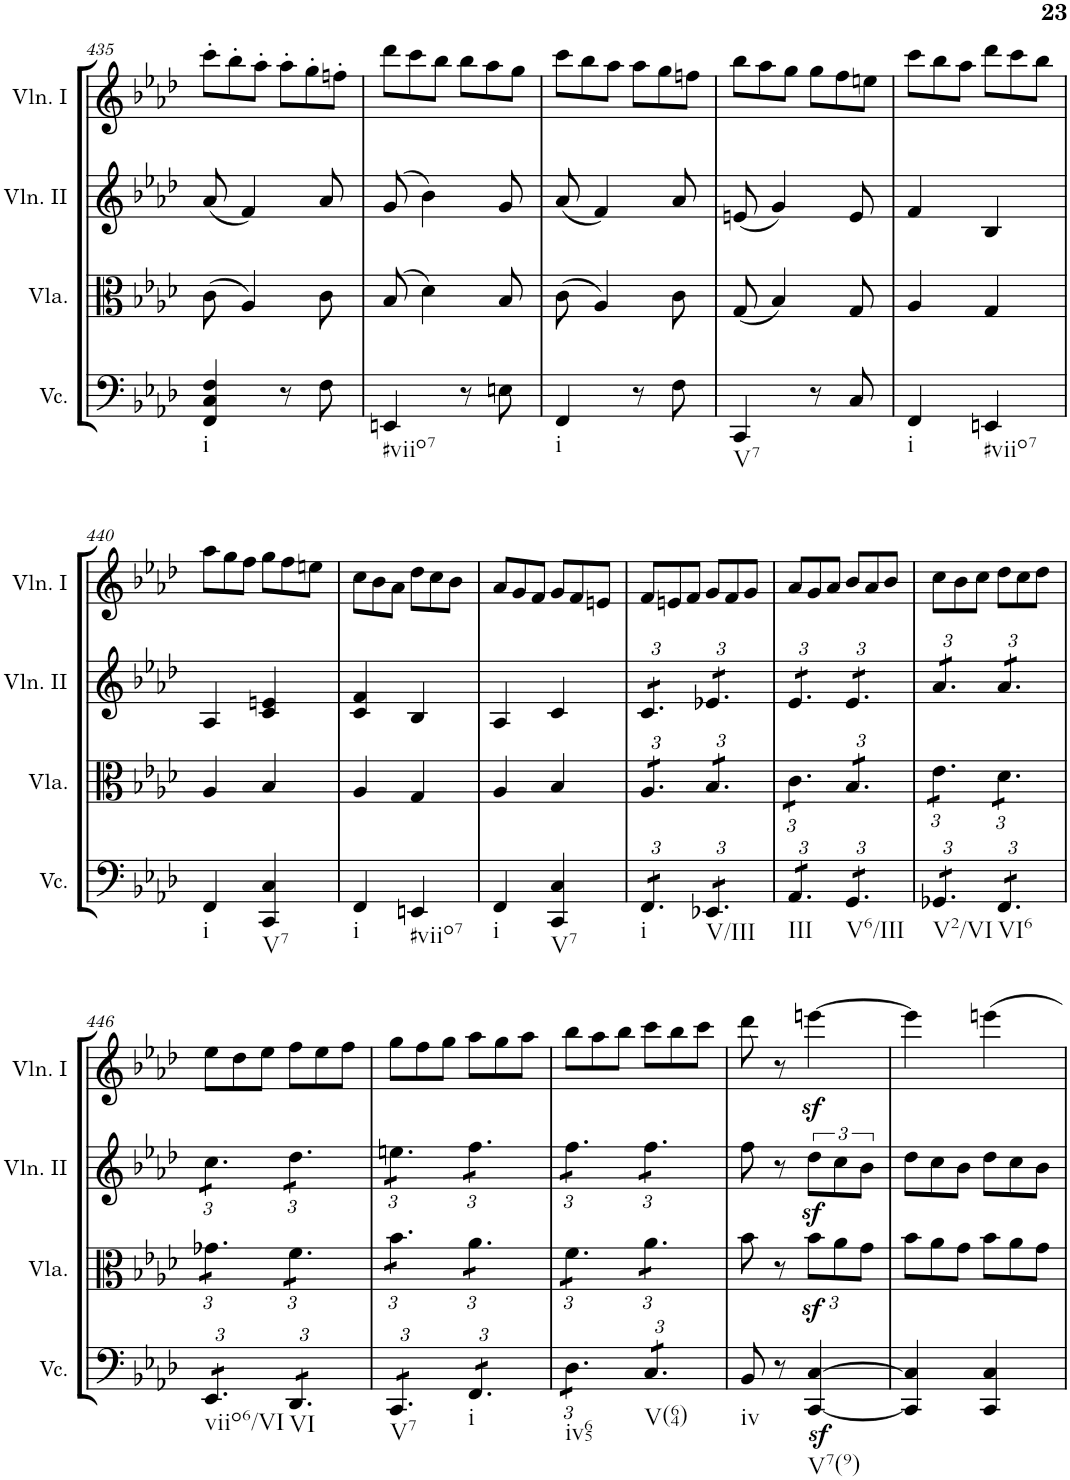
**kern	**kern	**kern	**kern
*part4	*part3	*part2	*part1
*staff4	*staff3	*staff2	*staff1
*I"Violoncello	*I"Viola	*I"Violino II	*I"Violino I
*I'Vc.	*I'Vla.	*I'Vln. II	*I'Vln. I
!!LO:PB:g=z
*clefF4	*clefC3	*clefG2	*clefG2
*k[b-e-a-d-]	*k[b-e-a-d-]	*k[b-e-a-d-]	*k[b-e-a-d-]
*M2/4	*M2/4	*M2/4	*M2/4
*	*	*	*Xtuplet
=435	=435	=435	=435
!LO:TX:b:t=i	!	!	!
4FF/ 4C/ 4F/	(8c\	(8a-/	12ccc'\L
.	.	.	12bb-'\
.	4A-/)	4f/)	.
.	.	.	12aa-'\J
8r	.	.	12aa-'\L
.	.	.	12gg'\
8F\	8c\	8a-/	.
.	.	.	12ffn'\J
=436	=436	=436	=436
!LO:TX:b:t=#viio7	!	!	!
4EEn/	(8B-/	(8g/	12ddd-\L
.	.	.	12ccc\
.	4d-\)	4b-\)	.
.	.	.	12bb-\J
8r	.	.	12bb-\L
.	.	.	12aa-\
8En\	8B-/	8g/	.
.	.	.	12gg\J
=437	=437	=437	=437
!LO:TX:b:t=i	!	!	!
4FF/	(8c\	(8a-/	12ccc\L
.	.	.	12bb-\
.	4A-/)	4f/)	.
.	.	.	12aa-\J
8r	.	.	12aa-\L
.	.	.	12gg\
8F\	8c\	8a-/	.
.	.	.	12ffn\J
=438	=438	=438	=438
!LO:TX:b:t=V7	!	!	!
4CC/	(8G/	(8en/	12bb-\L
.	.	.	12aa-\
.	4B-/)	4g/)	.
.	.	.	12gg\J
8r	.	.	12gg\L
.	.	.	12ff\
8C/	8G/	8e/	.
.	.	.	12een\J
=439	=439	=439	=439
!LO:TX:b:t=i	!	!	!
4FF/	4A-/	4f/	12ccc\L
.	.	.	12bb-\
.	.	.	12aa-\J
!LO:TX:b:t=#viio7	!	!	!
4EEn/	4G/	4B-/	12ddd-\L
.	.	.	12ccc\
.	.	.	12bb-\J
!!LO:LB:g=z
=440	=440	=440	=440
!LO:TX:b:t=i	!	!	!
4FF/	4A-/	4A-/	12aa-\L
.	.	.	12gg\
.	.	.	12ff\J
!LO:TX:b:t=V7	!	!	!
4CC/ 4C/	4B-/	4c/ 4en/	12gg\L
.	.	.	12ff\
.	.	.	12een\J
=441	=441	=441	=441
!LO:TX:b:t=i	!	!	!
4FF/	4A-/	4c/ 4f/	12cc\L
.	.	.	12b-\
.	.	.	12a-\J
!LO:TX:b:t=#viio7	!	!	!
4EEn/	4G/	4B-/	12dd-\L
.	.	.	12cc\
.	.	.	12b-\J
=442	=442	=442	=442
!LO:TX:b:t=i	!	!	!
4FF/	4A-/	4A-/	12a-/L
.	.	.	12g/
.	.	.	12f/J
!LO:TX:b:t=V7	!	!	!
4CC/ 4C/	4B-/	4c/	12g/L
.	.	.	12f/
.	.	.	12en/J
=443	=443	=443	=443
!LO:TX:b:t=i	!	!	!
*tremolo	*	*	*
*	*tremolo	*	*
*	*	*tremolo	*
12FF/L	12A-/L	12c/L	12f/L
12FF/	12A-/	12c/	12en/
12FF/J	12A-/J	12c/J	12f/J
!LO:TX:b:t=V/III	!	!	!
12EE-X/L	12B-/L	12e-X/L	12g/L
12EE-X/	12B-/	12e-X/	12f/
12EE-X/J	12B-/J	12e-X/J	12g/J
=444	=444	=444	=444
!LO:TX:b:t=III	!	!	!
12AA-/L	12c\L	12e-/L	12a-/L
12AA-/	12c\	12e-/	12g/
12AA-/J	12c\J	12e-/J	12a-/J
!LO:TX:b:t=V6/III	!	!	!
12GG/L	12B-/L	12e-/L	12b-/L
12GG/	12B-/	12e-/	12a-/
12GG/J	12B-/J	12e-/J	12b-/J
=445	=445	=445	=445
!LO:TX:b:t=V2/VI	!	!	!
12GG-X/L	12e-\L	12a-/L	12cc\L
12GG-X/	12e-\	12a-/	12b-\
12GG-X/J	12e-\J	12a-/J	12cc\J
!LO:TX:b:t=VI6	!	!	!
12FF/L	12d-\L	12a-/L	12dd-\L
12FF/	12d-\	12a-/	12cc\
12FF/J	12d-\J	12a-/J	12dd-\J
!!LO:LB:g=z
=446	=446	=446	=446
!LO:TX:b:t=viio6/VI	!	!	!
12EE-/L	12g-X\L	12cc\L	12ee-\L
12EE-/	12g-X\	12cc\	12dd-\
12EE-/J	12g-X\J	12cc\J	12ee-\J
!LO:TX:b:t=VI	!	!	!
12DD-/L	12f\L	12dd-\L	12ff\L
12DD-/	12f\	12dd-\	12ee-\
12DD-/J	12f\J	12dd-\J	12ff\J
=447	=447	=447	=447
!LO:TX:b:t=V7	!	!	!
12CC/L	12b-\L	12een\L	12gg\L
12CC/	12b-\	12een\	12ff\
12CC/J	12b-\J	12een\J	12gg\J
!LO:TX:b:t=i	!	!	!
12FF/L	12a-\L	12ff\L	12aa-\L
12FF/	12a-\	12ff\	12gg\
12FF/J	12a-\J	12ff\J	12aa-\J
=448	=448	=448	=448
!LO:TX:b:t=iv65	!	!	!
12D-\L	12f\L	12ff\L	12bb-\L
12D-\	12f\	12ff\	12aa-\
12D-\J	12f\J	12ff\J	12bb-\J
!LO:TX:b:t=V(64)	!	!	!
12C/L	12a-\L	12ff\L	12ccc\L
12C/	12a-\	12ff\	12bb-\
12C/J	12a-\J	12ff\J	12ccc\J
*	*	*Xtremolo	*
*	*Xtremolo	*	*
*Xtremolo	*	*	*
=449	=449	=449	=449
!LO:TX:b:t=iv	!	!	!
8BB-/	8b-\	8ff\	8ddd-\
8r	8r	8r	8r
*	*Xbrackettup	*	*
!LO:TX:b:t=V7(9)	!	!	!
[4CC/z< [4C/z<	12b-z<\L	12dd-z<\L	[4eeenz<\
.	12a-\	12cc\	.
.	12g\J	12b-\J	.
=450	=450	=450	=450
*	*Xtuplet	*Xtuplet	*
4CC/] 4C/]	12b-\L	12dd-\L	4eee\]
.	12a-\	12cc\	.
.	12g\J	12b-\J	.
4CC/ 4C/	12b-\L	12dd-\L	4eeen\
.	12a-\	12cc\	.
.	12g\J	12b-\J	.
=	=	=	=
*-	*-	*-	*-
